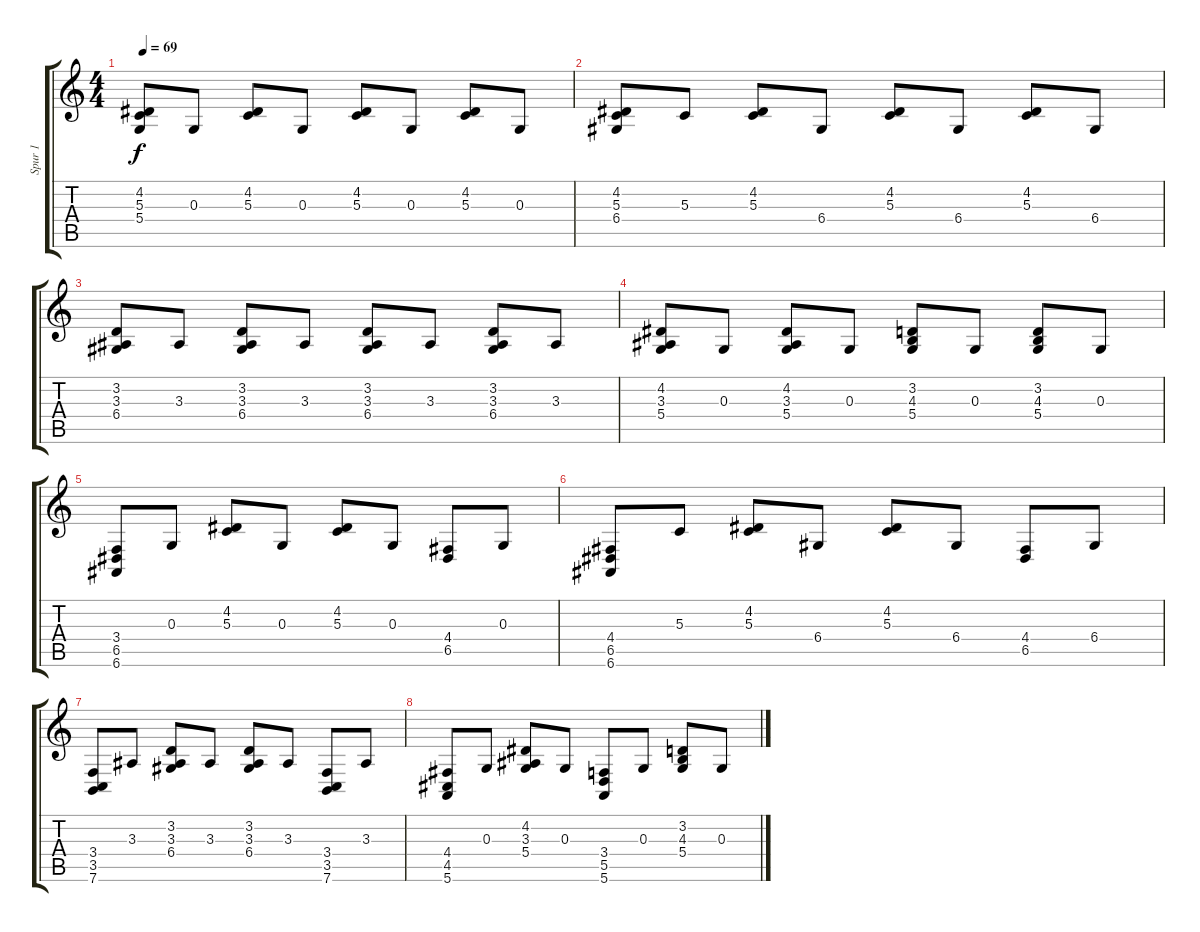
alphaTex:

\track ("Spur 1" "Spur 1") {instrument acousticgrandpiano}
\staff {score tabs}
\tuning (E4 B3 G3 D3 A2 E2) {hide}
\ts (4 4)
\tempo 69
\clef g2
\ks c
(4.2 5.3 5.4).8{dy f} 0.3.8 (4.2 5.3).8 0.3.8 (4.2 5.3).8 0.3.8 (4.2 5.3).8 0.3.8 |
(4.2 5.3 6.4).8 5.3.8 (4.2 5.3).8 6.4.8 (4.2 5.3).8 6.4.8 (4.2 5.3).8 6.4.8 |
(3.2 3.3 6.4).8 3.3.8 (3.2 3.3 6.4).8 3.3.8 (3.2 3.3 6.4).8 3.3.8 (3.2 3.3 6.4).8 3.3.8 |
(4.2 3.3 5.4).8 0.3.8 (4.2 3.3 5.4).8 0.3.8 (3.2 4.3 5.4).8 0.3.8 (3.2 4.3 5.4).8 0.3.8 |
(3.4 6.5 6.6).8 0.3.8 (4.2 5.3).8 0.3.8 (4.2 5.3).8 0.3.8 (4.4 6.5).8 0.3.8 |
(4.4 6.5 6.6).8 5.3.8 (4.2 5.3).8 6.4.8 (4.2 5.3).8 6.4.8 (4.4 6.5).8 6.4.8 |
(3.4 3.5 7.6).8 3.3.8 (3.2 3.3 6.4).8 3.3.8 (3.2 3.3 6.4).8 3.3.8 (3.4 3.5 7.6).8 3.3.8 |
(4.4 4.5 5.6).8 0.3.8 (4.2 3.3 5.4).8 0.3.8 (3.4 5.5 5.6).8 0.3.8 (3.2 4.3 5.4).8 0.3.8
